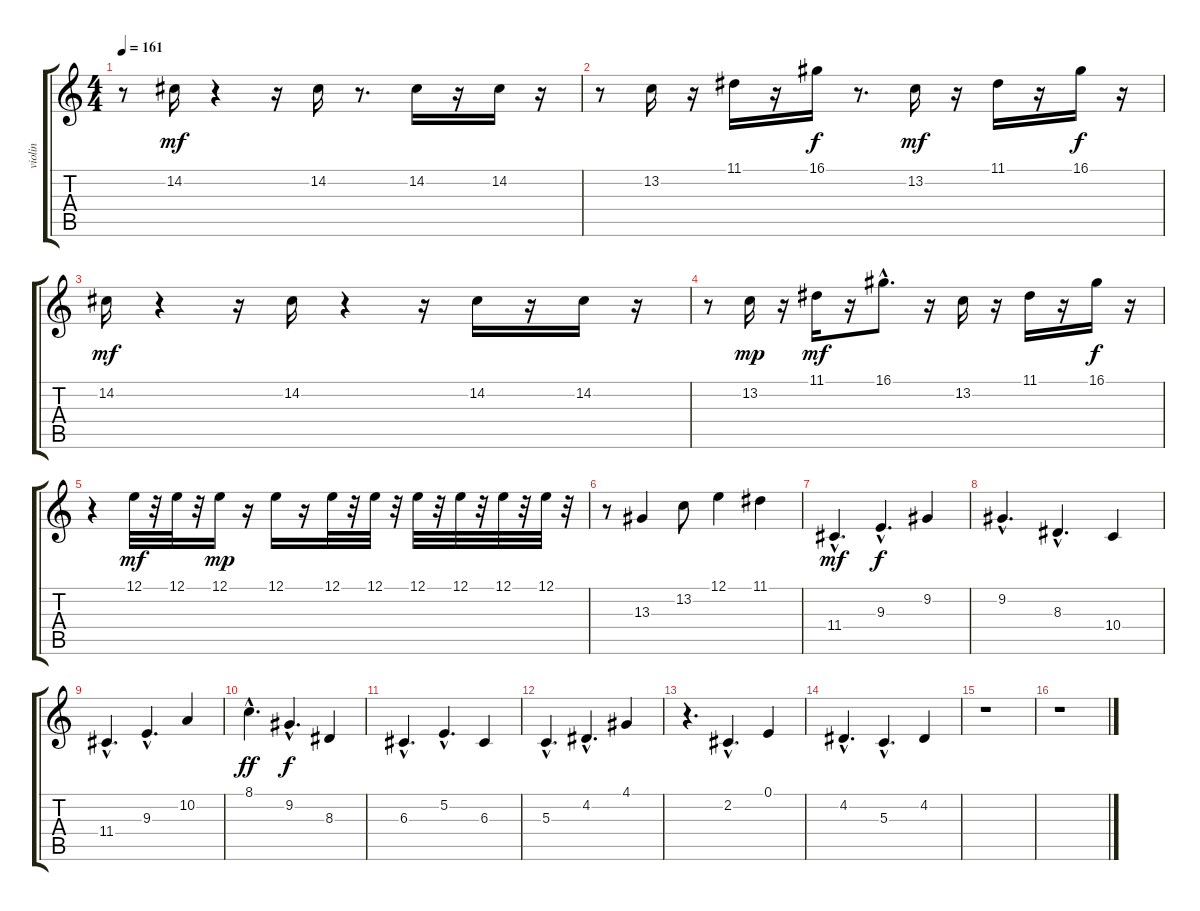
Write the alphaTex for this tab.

\track ("violin" "violin") {instrument violin}
\staff {score tabs}
\tuning (E4 B3 G3 D3 A2 E2) {hide}
\ts (4 4)
\tempo 161
\clef g2
\ks c
r.8{dy f} 14.2.16{dy mf} r.4 r.16 14.2.16 r.8{d} 14.2.16 r.16 14.2.16 r.16 |
r.8 13.2.16 r.16 11.1.16 r.16 16.1.16{dy f} r.8{d} 13.2.16{dy mf} r.16 11.1.16 r.16 16.1.16{dy f} r.16 |
14.2.16{dy mf} r.4 r.16 14.2.16 r.4 r.16 14.2.16 r.16 14.2.16 r.16 |
r.8 13.2.16{dy mp} r.16 11.1.16{dy mf} r.16 16.1{hac}.8{d} r.16 13.2.16 r.16 11.1.16 r.16 16.1.16{dy f} r.16 |
r.4 12.1.32{dy mf} r.32 12.1.32 r.32 12.1.16{dy mp} r.16 12.1.16 r.16 12.1.32 r.32 12.1.32 r.32 12.1.32 r.32 12.1.32 r.32 12.1.32 r.32 12.1.32 r.32 |
r.8 13.3.4 13.2.8 12.1.4 11.1.4 |
11.4{hac}.4{d dy mf} 9.3{hac}.4{d dy f} 9.2.4 |
9.2{hac}.4{d} 8.3{hac}.4{d} 10.4.4 |
11.4{hac}.4{d} 9.3{hac}.4{d} 10.2.4 |
8.1{hac}.4{d dy ff} 9.2{hac}.4{d dy f} 8.3.4 |
6.3{hac}.4{d} 5.2{hac}.4{d} 6.3.4 |
5.3{hac}.4{d} 4.2{hac}.4{d} 4.1.4 |
r.4{d} 2.2{hac}.4{d} 0.1.4 |
4.2{hac}.4{d} 5.3{hac}.4{d} 4.2.4 |
r.1 |
r.1
